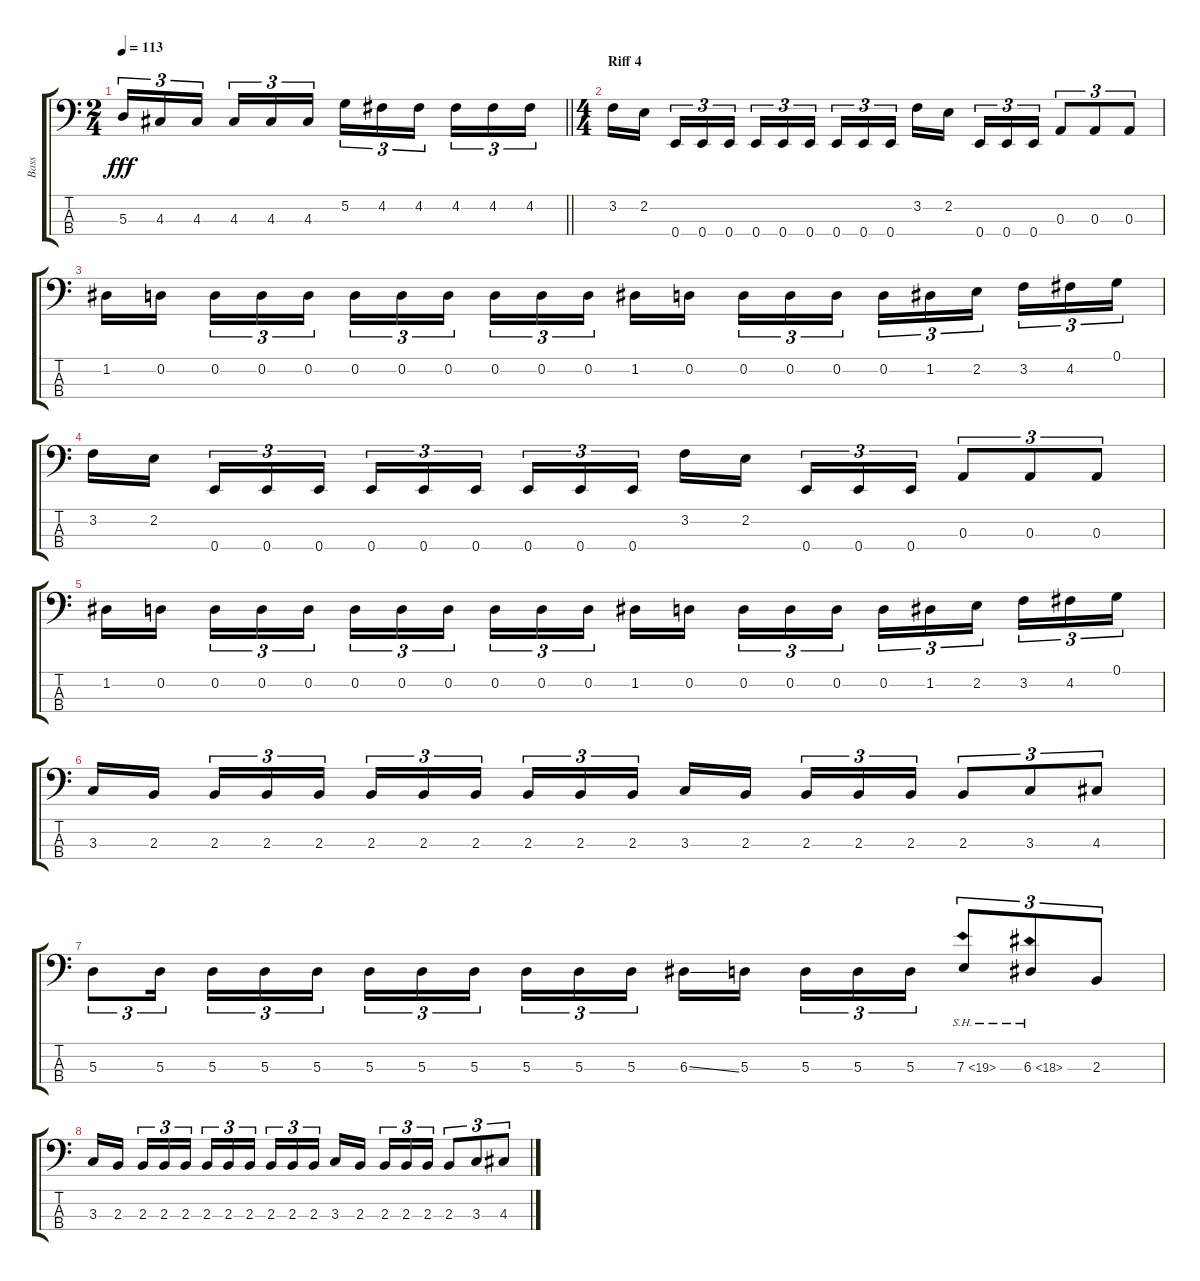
\track ("Bass" "Bass") {instrument electricbassfinger}
\staff {score tabs}
\tuning (G2 D2 A1 E1) {hide}
\ts (2 4)
\tempo 113
\clef f4
\barLineRight lightlight
\ks c
5.3.16{tu (3 2) dy fff} 4.3.16{tu (3 2)} 4.3.16{tu (3 2) beam splitsecondary} 4.3.16{tu (3 2)} 4.3.16{tu (3 2)} 4.3.16{tu (3 2)} 5.2.16{tu (3 2)} 4.2.16{tu (3 2)} 4.2.16{tu (3 2) beam splitsecondary} 4.2.16{tu (3 2)} 4.2.16{tu (3 2)} 4.2.16{tu (3 2)} |
\ts (4 4)
\section ("" "Riff 4")
3.2.16 2.2.16{beam splitsecondary} 0.4.16{tu (3 2)} 0.4.16{tu (3 2)} 0.4.16{tu (3 2)} 0.4.16{tu (3 2)} 0.4.16{tu (3 2)} 0.4.16{tu (3 2) beam splitsecondary} 0.4.16{tu (3 2)} 0.4.16{tu (3 2)} 0.4.16{tu (3 2)} 3.2.16 2.2.16{beam splitsecondary} 0.4.16{tu (3 2)} 0.4.16{tu (3 2)} 0.4.16{tu (3 2)} 0.3.8{tu (3 2)} 0.3.8{tu (3 2)} 0.3.8{tu (3 2)} |
1.2.16 0.2.16{beam splitsecondary} 0.2.16{tu (3 2)} 0.2.16{tu (3 2)} 0.2.16{tu (3 2)} 0.2.16{tu (3 2)} 0.2.16{tu (3 2)} 0.2.16{tu (3 2) beam splitsecondary} 0.2.16{tu (3 2)} 0.2.16{tu (3 2)} 0.2.16{tu (3 2)} 1.2.16 0.2.16{beam splitsecondary} 0.2.16{tu (3 2)} 0.2.16{tu (3 2)} 0.2.16{tu (3 2)} 0.2.16{tu (3 2)} 1.2.16{tu (3 2)} 2.2.16{tu (3 2) beam splitsecondary} 3.2.16{tu (3 2)} 4.2.16{tu (3 2)} 0.1.16{tu (3 2)} |
3.2.16 2.2.16{beam splitsecondary} 0.4.16{tu (3 2)} 0.4.16{tu (3 2)} 0.4.16{tu (3 2)} 0.4.16{tu (3 2)} 0.4.16{tu (3 2)} 0.4.16{tu (3 2) beam splitsecondary} 0.4.16{tu (3 2)} 0.4.16{tu (3 2)} 0.4.16{tu (3 2)} 3.2.16 2.2.16{beam splitsecondary} 0.4.16{tu (3 2)} 0.4.16{tu (3 2)} 0.4.16{tu (3 2)} 0.3.8{tu (3 2)} 0.3.8{tu (3 2)} 0.3.8{tu (3 2)} |
1.2.16 0.2.16{beam splitsecondary} 0.2.16{tu (3 2)} 0.2.16{tu (3 2)} 0.2.16{tu (3 2)} 0.2.16{tu (3 2)} 0.2.16{tu (3 2)} 0.2.16{tu (3 2) beam splitsecondary} 0.2.16{tu (3 2)} 0.2.16{tu (3 2)} 0.2.16{tu (3 2)} 1.2.16 0.2.16{beam splitsecondary} 0.2.16{tu (3 2)} 0.2.16{tu (3 2)} 0.2.16{tu (3 2)} 0.2.16{tu (3 2)} 1.2.16{tu (3 2)} 2.2.16{tu (3 2) beam splitsecondary} 3.2.16{tu (3 2)} 4.2.16{tu (3 2)} 0.1.16{tu (3 2)} |
3.3.16 2.3.16{beam splitsecondary} 2.3.16{tu (3 2)} 2.3.16{tu (3 2)} 2.3.16{tu (3 2)} 2.3.16{tu (3 2)} 2.3.16{tu (3 2)} 2.3.16{tu (3 2) beam splitsecondary} 2.3.16{tu (3 2)} 2.3.16{tu (3 2)} 2.3.16{tu (3 2)} 3.3.16 2.3.16{beam splitsecondary} 2.3.16{tu (3 2)} 2.3.16{tu (3 2)} 2.3.16{tu (3 2)} 2.3.8{tu (3 2)} 3.3.8{tu (3 2)} 4.3.8{tu (3 2)} |
5.3.8{tu (3 2)} 5.3.16{tu (3 2) beam splitsecondary} 5.3.16{tu (3 2)} 5.3.16{tu (3 2)} 5.3.16{tu (3 2)} 5.3.16{tu (3 2)} 5.3.16{tu (3 2)} 5.3.16{tu (3 2) beam splitsecondary} 5.3.16{tu (3 2)} 5.3.16{tu (3 2)} 5.3.16{tu (3 2)} 6.3{ss}.16 5.3.16{beam splitsecondary} 5.3.16{tu (3 2)} 5.3.16{tu (3 2)} 5.3.16{tu (3 2)} 7.3{sh 12}.8{tu (3 2)} 6.3{sh 12}.8{tu (3 2)} 2.3.8{tu (3 2)} |
3.3.16 2.3.16{beam splitsecondary} 2.3.16{tu (3 2)} 2.3.16{tu (3 2)} 2.3.16{tu (3 2)} 2.3.16{tu (3 2)} 2.3.16{tu (3 2)} 2.3.16{tu (3 2) beam splitsecondary} 2.3.16{tu (3 2)} 2.3.16{tu (3 2)} 2.3.16{tu (3 2)} 3.3.16 2.3.16{beam splitsecondary} 2.3.16{tu (3 2)} 2.3.16{tu (3 2)} 2.3.16{tu (3 2)} 2.3.8{tu (3 2)} 3.3.8{tu (3 2)} 4.3.8{tu (3 2)}
